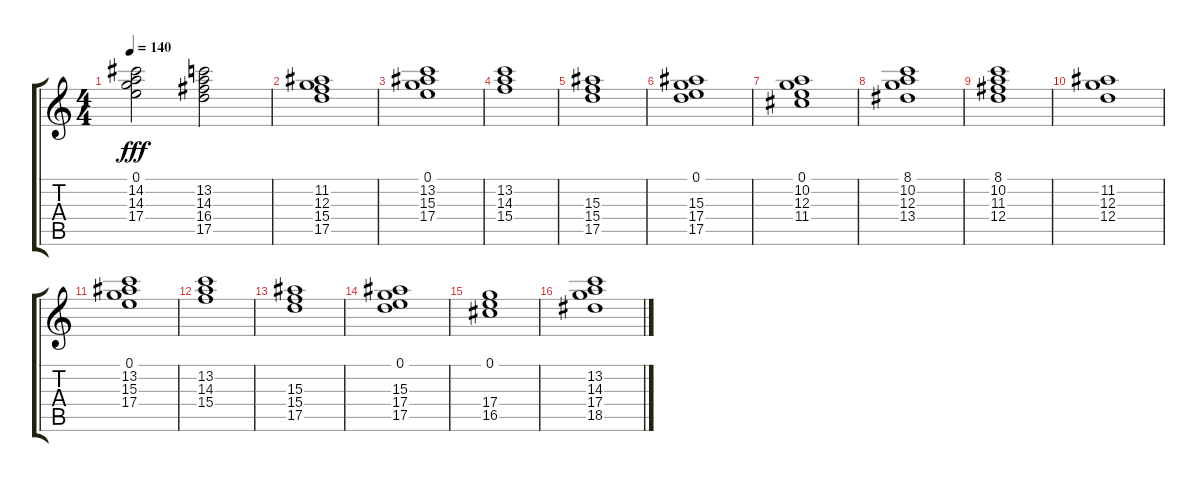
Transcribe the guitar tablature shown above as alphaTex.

\track "" {instrument electricbasspick}
\staff {score tabs}
\tuning (E4 B3 G3 D3 A2 E2) {hide}
\ts (4 4)
\tempo 140
\clef g2
\ks c
(0.1 14.2 14.3 17.4).2{dy fff} (13.2 14.3 16.4 17.5).2 |
(11.2 12.3 15.4 17.5).1 |
(0.1 13.2 15.3 17.4).1 |
(13.2 14.3 15.4).1 |
(15.3 15.4 17.5).1 |
(0.1 15.3 17.4 17.5).1 |
(0.1 10.2 12.3 11.4).1 |
(8.1 10.2 12.3 13.4).1 |
(8.1 10.2 11.3 12.4).1 |
(11.2 12.3 12.4).1 |
(0.1 13.2 15.3 17.4).1 |
(13.2 14.3 15.4).1 |
(15.3 15.4 17.5).1 |
(0.1 15.3 17.4 17.5).1 |
(0.1 17.4 16.5).1 |
(13.2 14.3 17.4 18.5).1
